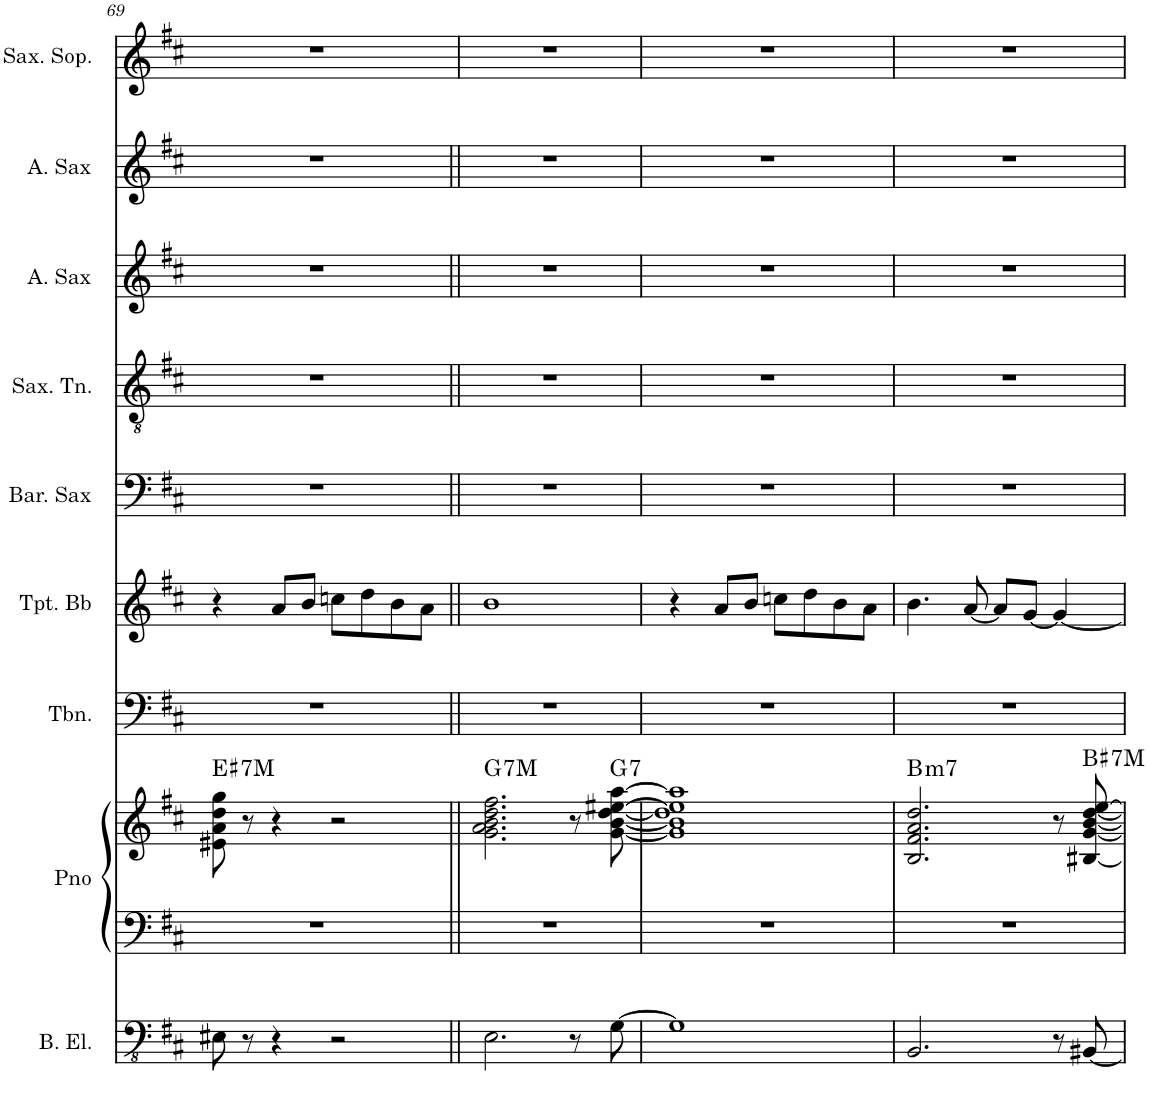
**kern	**kern	**kern	**harte	**kern	**kern	**kern	**kern	**kern	**kern	**kern
*part9	*part8	*part8	*part8	*part7	*part6	*part5	*part4	*part3	*part2	*part1
*staff10	*staff9	*staff8	*	*staff7	*staff6	*staff5	*staff4	*staff3	*staff2	*staff1
*I"Baixo elétrico	*I"Piano	*	*	*I"Trombone	*I"Trompete Bb	*I"Saxofone barítono	*I"Saxofone Tenor	*I"Saxofone Alto	*I"Saxofone Alto	*I"Saxofone Soprano
*I'B. El.	*I'Pno	*	*	*I'Tbn.	*I'Tpt. Bb	*	*I'Sax. Tn.	*	*	*I'Sax. Sop.
!!LO:PB:g=z
*clefFv4	*clefF4	*clefG2	*	*clefF4	*clefG2	*clefF4	*clefGv2	*clefG2	*clefG2	*clefG2
*	*	*	*	*	*ITrd1c2	*ITrd12c21	*ITrd8c14	*ITrd5c9	*ITrd5c9	*ITrd1c2
*k[f#c#]	*k[f#c#]	*k[f#c#]	*	*k[f#c#]	*k[f#c#]	*k[f#c#]	*k[f#c#]	*k[f#c#]	*k[f#c#]	*k[f#c#]
*M4/4	*M4/4	*M4/4	*	*M4/4	*M4/4	*M4/4	*M4/4	*M4/4	*M4/4	*M4/4
=69	=69	=69	=69	=69	=69	=69	=69	=69	=69	=69
!	!	!	!LO:H:kt=7	!	!	!	!	!	!	!
8EE#X\	1r	8e#X\ 8a\ 8dd\ 8gg\	E#:7	1r	4r	1r	1r	1r	1r	1r
8r	.	8r	.	.	.	.	.	.	.	.
4r	.	4r	.	.	8a/L	.	.	.	.	.
.	.	.	.	.	8b/J	.	.	.	.	.
2r	.	2r	.	.	8ccn\L	.	.	.	.	.
.	.	.	.	.	8dd\	.	.	.	.	.
.	.	.	.	.	8b\	.	.	.	.	.
.	.	.	.	.	8a\J	.	.	.	.	.
=70	=70	=70	=70	=70	=70	=70	=70	=70	=70	=70
!	!	!	!LO:H:kt=7	!	!	!	!	!	!	!
2.EE\	1r	2.g\ 2.a\ 2.b\ 2.dd\ 2.ff#\	G:7	1r	1b	1r	1r	1r	1r	1r
8r	.	8r	.	.	.	.	.	.	.	.
!	!	!	!LO:H:kt=7	!	!	!	!	!	!	!
[8GG\	.	[8g\ [8b\ [8dd\ [8ee#X\ [8aa\	G:7	.	.	.	.	.	.	.
=71	=71	=71	=71	=71	=71	=71	=71	=71	=71	=71
1GG]	1r	1g] 1b] 1dd] 1ee#] 1aa]	.	1r	4r	1r	1r	1r	1r	1r
.	.	.	.	.	8a/L	.	.	.	.	.
.	.	.	.	.	8b/J	.	.	.	.	.
.	.	.	.	.	8ccn\L	.	.	.	.	.
.	.	.	.	.	8dd\	.	.	.	.	.
.	.	.	.	.	8b\	.	.	.	.	.
.	.	.	.	.	8a\J	.	.	.	.	.
=72	=72	=72	=72	=72	=72	=72	=72	=72	=72	=72
!	!	!	!LO:H:kt=m7	!	!	!	!	!	!	!
2.BBB/	1r	2.B/ 2.f#/ 2.a/ 2.dd/	B:min7	1r	4.b\	1r	1r	1r	1r	1r
.	.	.	.	.	[8a/	.	.	.	.	.
.	.	.	.	.	8a/L]	.	.	.	.	.
.	.	.	.	.	[8g/J	.	.	.	.	.
8r	.	8r	.	.	4g/_	.	.	.	.	.
!	!	!	!LO:H:kt=7	!	!	!	!	!	!	!
[8BBB#X/	.	[8B#X/ [8g/ [8b/ [8dd/ [8ee/	B#:7	.	.	.	.	.	.	.
=	=	=	=	=	=	=	=	=	=	=
*-	*-	*-	*-	*-	*-	*-	*-	*-	*-	*-
